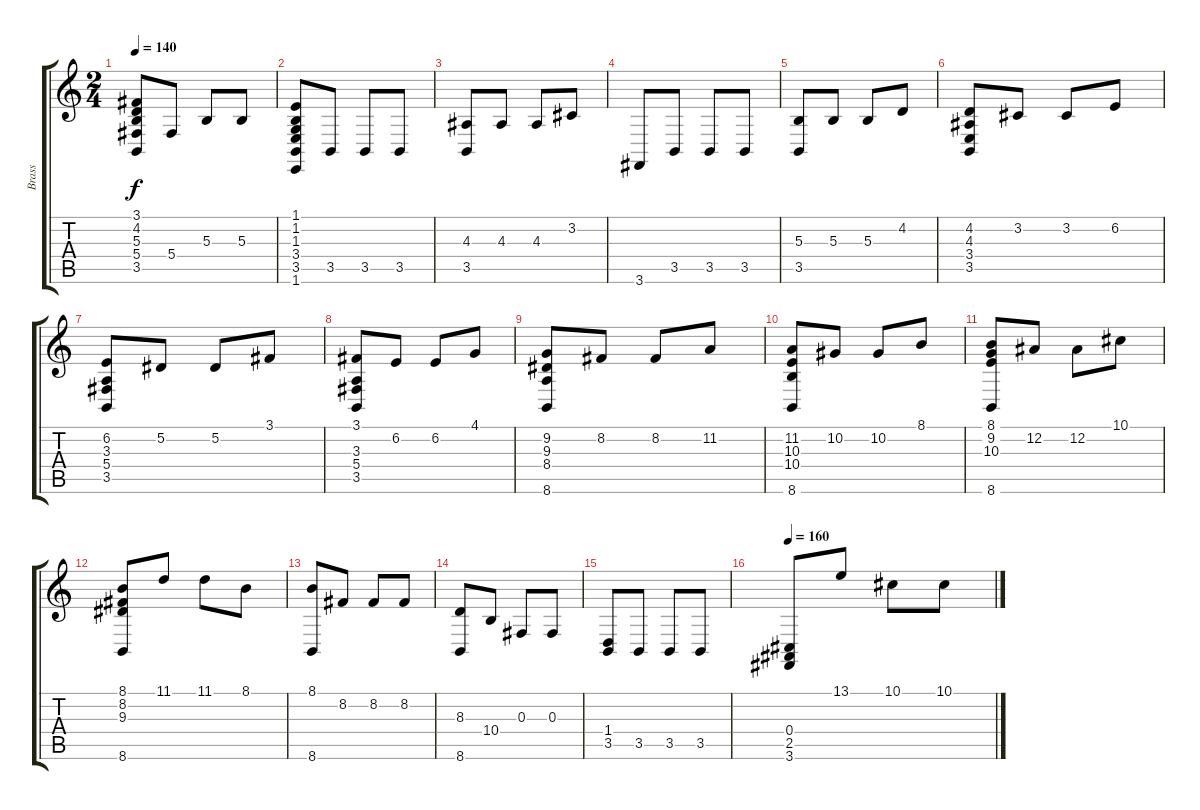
\track ("Brass" "Brass") {instrument brasssection}
\staff {score tabs}
\tuning (Eb4 Bb3 Gb3 Db3 Ab2 Eb2) {hide}
\ts (2 4)
\tempo 140
\clef g2
\ks c
(3.1 4.2 5.3 5.4 3.5).8{dy f} 5.4.8 5.3.8 5.3.8 |
(1.1 1.2 1.3 3.4 3.5 1.6).8 3.5.8 3.5.8 3.5.8 |
(4.3 3.5).8 4.3.8 4.3.8 3.2.8 |
3.6.8 3.5.8 3.5.8 3.5.8 |
(5.3 3.5).8 5.3.8 5.3.8 4.2.8 |
(4.2 4.3 3.4 3.5).8 3.2.8 3.2.8 6.2.8 |
(6.2 3.3 5.4 3.5).8 5.2.8 5.2.8 3.1.8 |
(3.1 3.3 5.4 3.5).8 6.2.8 6.2.8 4.1.8 |
(9.2 9.3 8.4 8.6).8 8.2.8 8.2.8 11.2.8 |
(11.2 10.3 10.4 8.6).8 10.2.8 10.2.8 8.1.8 |
(8.1 9.2 10.3 8.6).8 12.2.8 12.2.8 10.1.8 |
(8.1 8.2 9.3 8.6).8 11.1.8 11.1.8 8.1.8 |
(8.1 8.6).8 8.2.8 8.2.8 8.2.8 |
(8.3 8.6).8 10.4.8 0.3.8 0.3.8 |
(1.4 3.5).8 3.5.8 3.5.8 3.5.8 |
\tempo 160
(0.4 2.5 3.6).8 13.1.8 10.1.8 10.1.8
